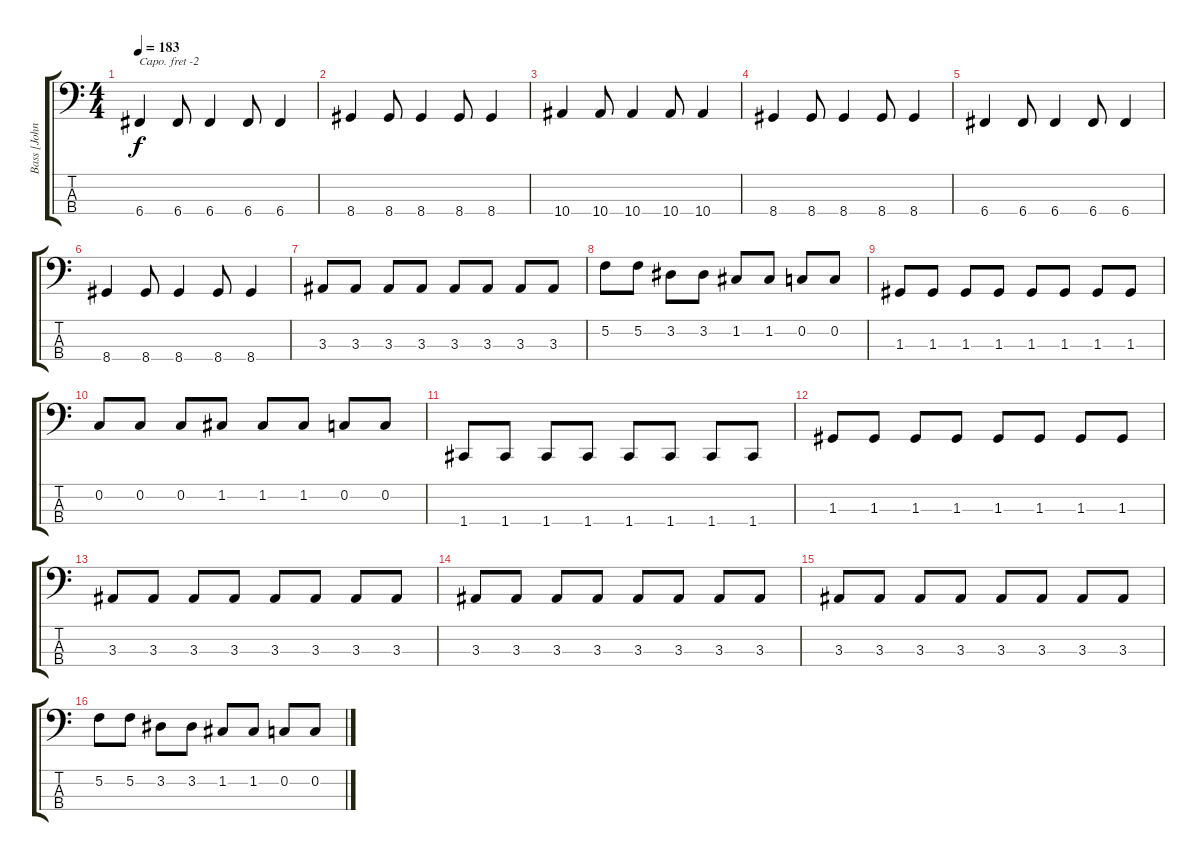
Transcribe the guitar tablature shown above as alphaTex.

\track ("Bass [Johnny Christ]" "Bass [John") {instrument electricbassfinger}
\staff {score tabs}
\capo -2
\tuning (G2 D2 A1 D1) {hide}
\ts (4 4)
\tempo 183
\clef f4
\ks c
6.4.4{dy f} 6.4.8 6.4.4 6.4.8 6.4.4 |
8.4.4 8.4.8 8.4.4 8.4.8 8.4.4 |
10.4.4 10.4.8 10.4.4 10.4.8 10.4.4 |
8.4.4 8.4.8 8.4.4 8.4.8 8.4.4 |
6.4.4 6.4.8 6.4.4 6.4.8 6.4.4 |
8.4.4 8.4.8 8.4.4 8.4.8 8.4.4 |
3.3.8 3.3.8 3.3.8 3.3.8 3.3.8 3.3.8 3.3.8 3.3.8 |
5.2.8 5.2.8 3.2.8 3.2.8 1.2.8 1.2.8 0.2.8 0.2.8 |
1.3.8 1.3.8 1.3.8 1.3.8 1.3.8 1.3.8 1.3.8 1.3.8 |
0.2.8 0.2.8 0.2.8 1.2.8 1.2.8 1.2.8 0.2.8 0.2.8 |
1.4.8 1.4.8 1.4.8 1.4.8 1.4.8 1.4.8 1.4.8 1.4.8 |
1.3.8 1.3.8 1.3.8 1.3.8 1.3.8 1.3.8 1.3.8 1.3.8 |
3.3.8 3.3.8 3.3.8 3.3.8 3.3.8 3.3.8 3.3.8 3.3.8 |
3.3.8 3.3.8 3.3.8 3.3.8 3.3.8 3.3.8 3.3.8 3.3.8 |
3.3.8 3.3.8 3.3.8 3.3.8 3.3.8 3.3.8 3.3.8 3.3.8 |
5.2.8 5.2.8 3.2.8 3.2.8 1.2.8 1.2.8 0.2.8 0.2.8
